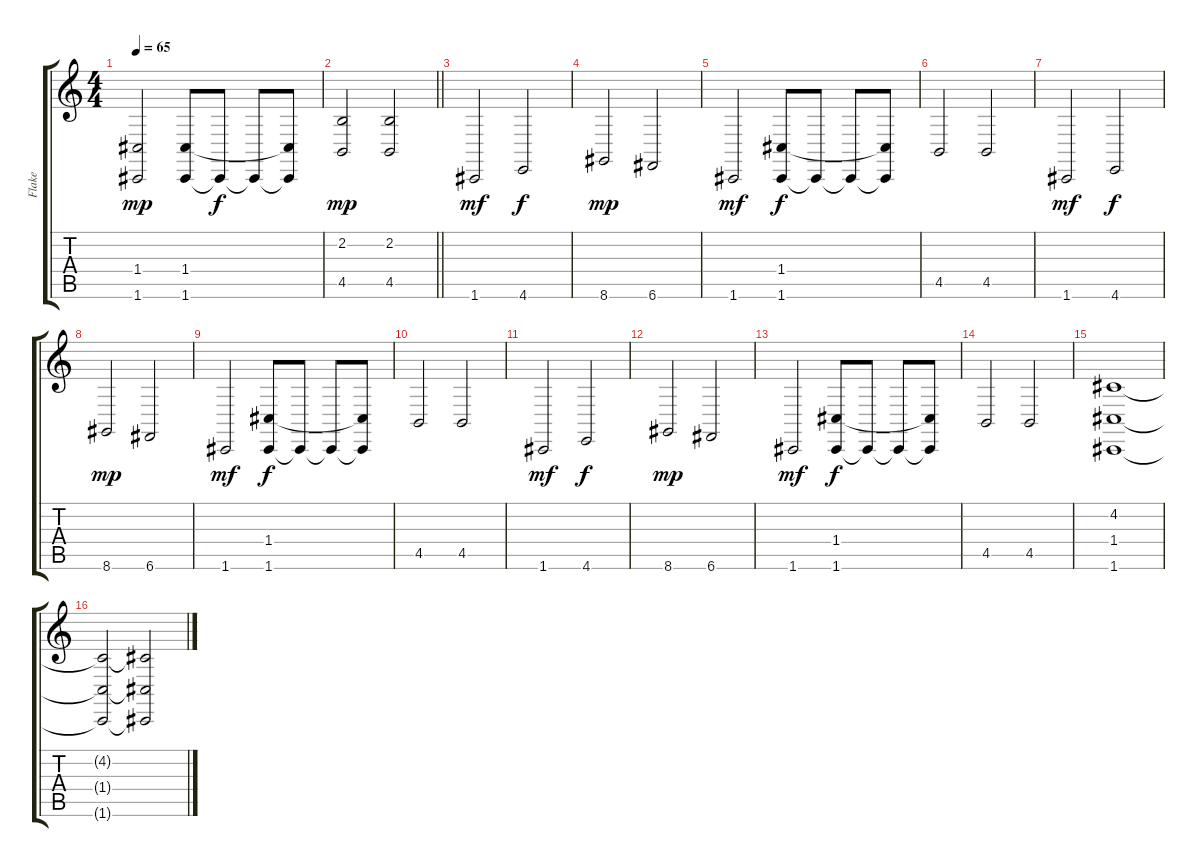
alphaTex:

\track ("Flake" "Flake") {instrument lead2sawtooth}
\staff {score tabs}
\tuning (D4 A3 F3 C3 G2 C2) {hide}
\ts (4 4)
\tempo 65
\clef g2
\ks c
(1.4 1.6).2{dy mp} (1.4 1.6).8 1.6{t}.8{dy f} 1.6{t}.8 (1.4{t} 1.6{t}).8 |
\barLineRight lightlight
(2.2 4.5).2{dy mp} (2.2 4.5).2 |
1.6.2{dy mf} 4.6.2{dy f} |
8.6.2{dy mp} 6.6.2 |
1.6.2{dy mf} (1.4 1.6).8{dy f} 1.6{t}.8 1.6{t}.8 (1.4{t} 1.6{t}).8 |
4.5.2 4.5.2 |
1.6.2{dy mf} 4.6.2{dy f} |
8.6.2{dy mp} 6.6.2 |
1.6.2{dy mf} (1.4 1.6).8{dy f} 1.6{t}.8 1.6{t}.8 (1.4{t} 1.6{t}).8 |
4.5.2 4.5.2 |
1.6.2{dy mf} 4.6.2{dy f} |
8.6.2{dy mp} 6.6.2 |
1.6.2{dy mf} (1.4 1.6).8{dy f} 1.6{t}.8 1.6{t}.8 (1.4{t} 1.6{t}).8 |
4.5.2 4.5.2 |
(4.2 1.4 1.6).1{volume 13} |
(4.2{t} 1.4{t} 1.6{t}).2{volume 13} (4.2{t} 1.4{t} 1.6{t}).2{volume 10}
